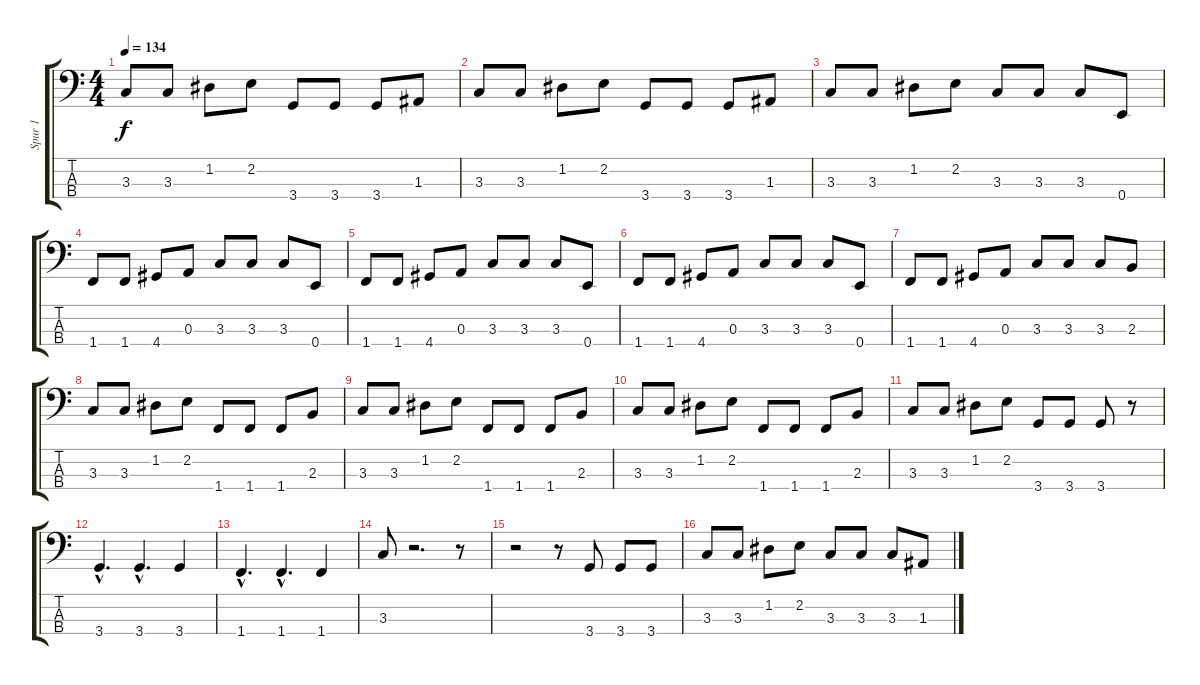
\track ("Spur 1" "Spur 1") {instrument electricbassfinger}
\staff {score tabs}
\tuning (G2 D2 A1 E1) {hide}
\ts (4 4)
\tempo 134
\clef f4
\ks c
3.3.8{dy f} 3.3.8 1.2.8 2.2.8 3.4.8 3.4.8 3.4.8 1.3.8 |
3.3.8 3.3.8 1.2.8 2.2.8 3.4.8 3.4.8 3.4.8 1.3.8 |
3.3.8 3.3.8 1.2.8 2.2.8 3.3.8 3.3.8 3.3.8 0.4.8 |
1.4.8 1.4.8 4.4.8 0.3.8 3.3.8 3.3.8 3.3.8 0.4.8 |
1.4.8 1.4.8 4.4.8 0.3.8 3.3.8 3.3.8 3.3.8 0.4.8 |
1.4.8 1.4.8 4.4.8 0.3.8 3.3.8 3.3.8 3.3.8 0.4.8 |
1.4.8 1.4.8 4.4.8 0.3.8 3.3.8 3.3.8 3.3.8 2.3.8 |
3.3.8 3.3.8 1.2.8 2.2.8 1.4.8 1.4.8 1.4.8 2.3.8 |
3.3.8 3.3.8 1.2.8 2.2.8 1.4.8 1.4.8 1.4.8 2.3.8 |
3.3.8 3.3.8 1.2.8 2.2.8 1.4.8 1.4.8 1.4.8 2.3.8 |
3.3.8 3.3.8 1.2.8 2.2.8 3.4.8 3.4.8 3.4.8 r.8 |
3.4{hac}.4{d} 3.4{hac}.4{d} 3.4.4 |
1.4{hac}.4{d} 1.4{hac}.4{d} 1.4.4 |
3.3.8 r.2{d} r.8 |
r.2 r.8 3.4.8 3.4.8 3.4.8 |
3.3.8 3.3.8 1.2.8 2.2.8 3.3.8 3.3.8 3.3.8 1.3.8
